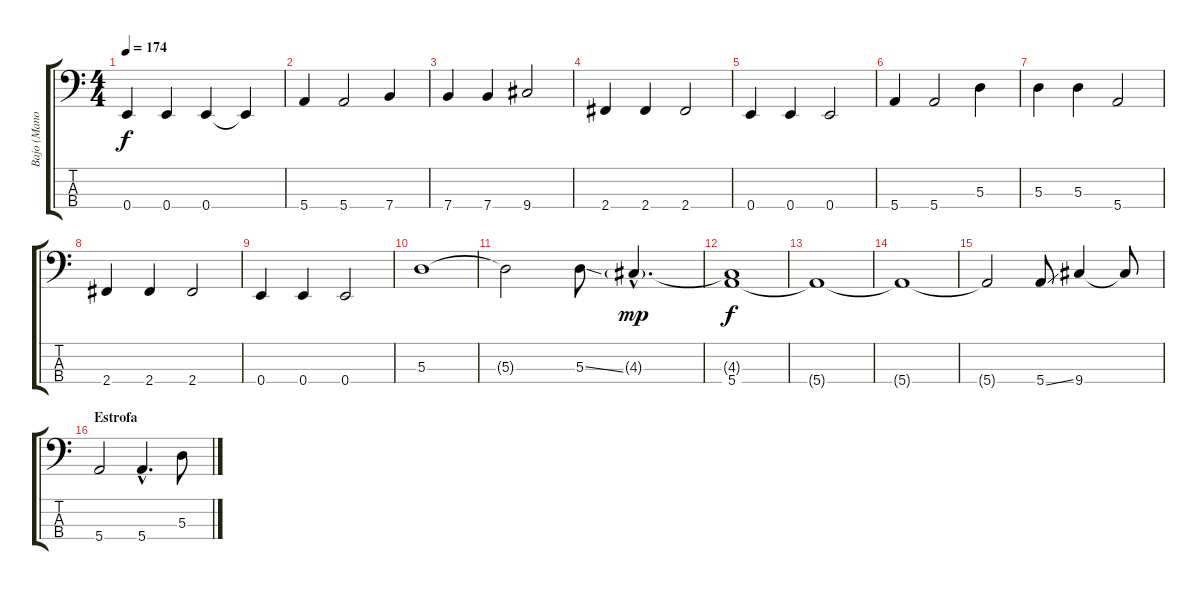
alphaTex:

\track ("Bajo (Manolo Jauregui)" "Bajo (Mano") {instrument electricbassfinger}
\staff {score tabs}
\tuning (G2 D2 A1 E1) {hide}
\ts (4 4)
\tempo 174
\clef f4
\ks c
0.4.4{dy f} 0.4.4 0.4.4 0.4{t}.4 |
5.4.4 5.4.2 7.4.4 |
7.4.4 7.4.4 9.4.2 |
2.4.4 2.4.4 2.4.2 |
0.4.4 0.4.4 0.4.2 |
5.4.4 5.4.2 5.3.4 |
5.3.4 5.3.4 5.4.2 |
2.4.4 2.4.4 2.4.2 |
0.4.4 0.4.4 0.4.2 |
5.3.1 |
5.3{t}.2 5.3{ss}.8 4.3{g hac}.4{d dy mp} |
(4.3{t} 5.4).1{dy f} |
5.4{t}.1 |
5.4{t}.1 |
5.4{t}.2 5.4{ss}.8 9.4.4 9.4{t}.8 |
\section ("" "Estrofa")
5.4.2 5.4{hac}.4{d} 5.3.8
